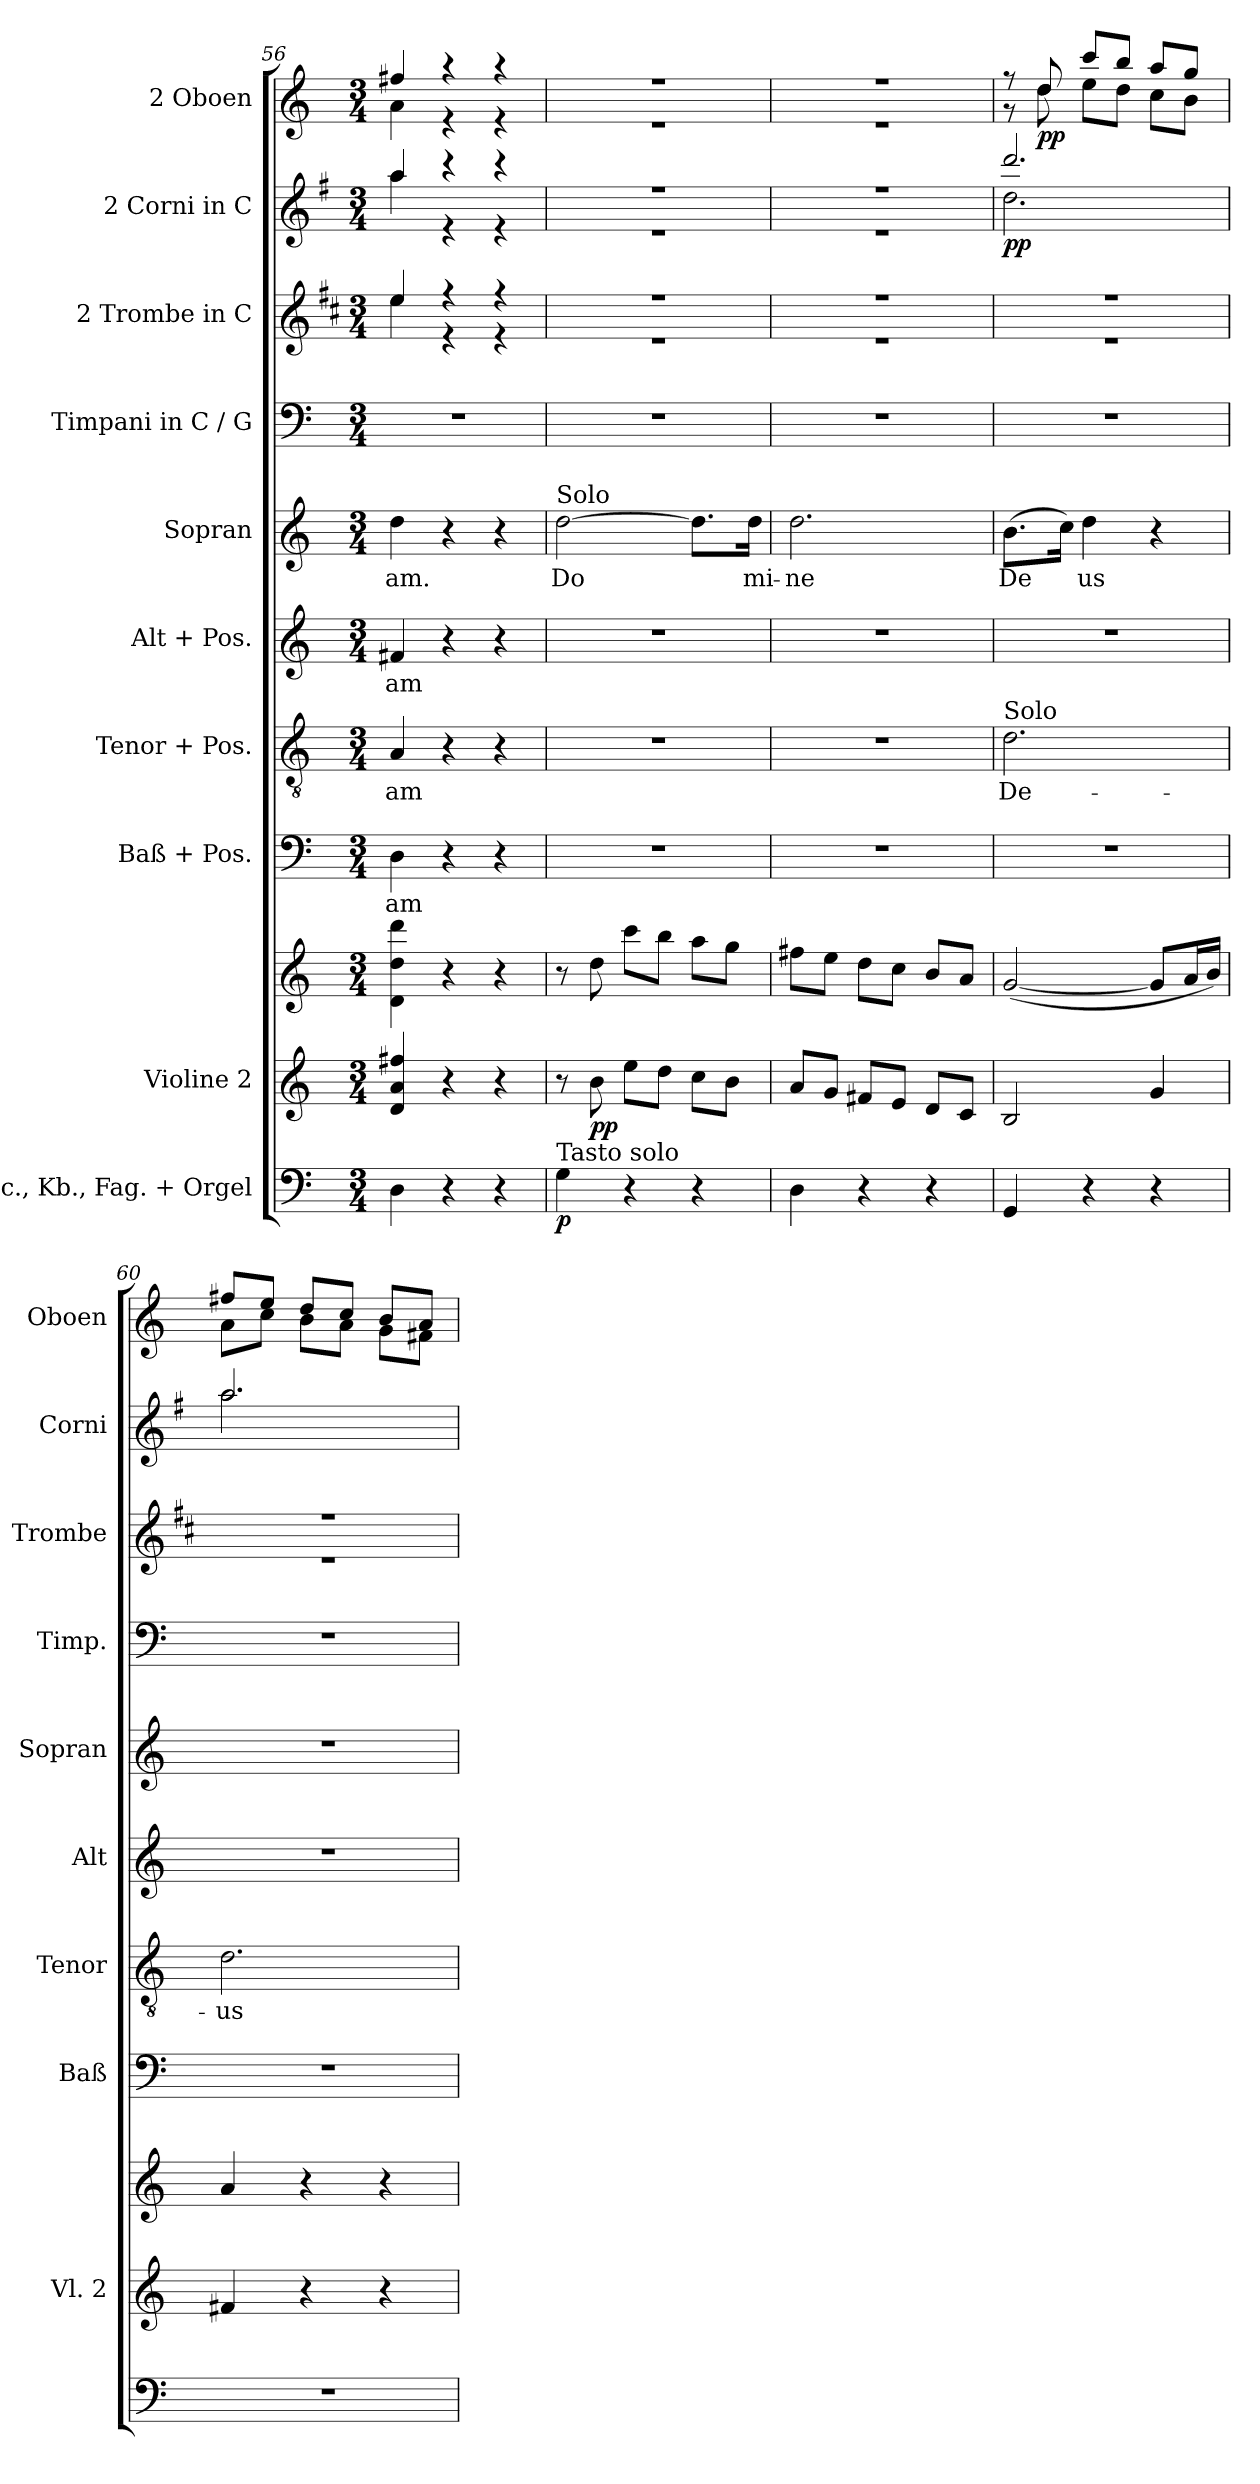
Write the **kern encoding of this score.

**kern	**dynam	**kern	**kern	**dynam	**kern	**text	**kern	**text	**kern	**text	**kern	**text	**kern	**kern	**kern	**dynam	**kern	**dynam
*part10	*part10	*part9	*part9	*part9	*part8	*part8	*part7	*part7	*part6	*part6	*part5	*part5	*part4	*part3	*part2	*part2	*part1	*part1
*staff11	*staff11	*staff10	*staff9	*staff9/10	*staff8	*staff8	*staff7	*staff7	*staff6	*staff6	*staff5	*staff5	*staff4	*staff3	*staff2	*staff2	*staff1	*staff1
*I"Vlc., Kb., Fag. + Orgel	*	*I"Violine 2	*	*	*I"Baß + Pos.	*	*I"Tenor + Pos.	*	*I"Alt + Pos.	*	*I"Sopran	*	*I"Timpani in C / G	*I"2 Trombe in C	*I"2 Corni in C	*	*I"2 Oboen	*
*	*	*I'Vl. 2	*	*	*I'Baß	*	*I'Tenor	*	*I'Alt	*	*I'Sopran	*	*I'Timp.	*I'Trombe	*I'Corni	*	*I'Oboen	*
!!LO:PB:g=z
*clefF4	*	*clefG2	*clefG2	*	*clefF4	*	*clefGv2	*	*clefG2	*	*clefG2	*	*clefF4	*clefG2	*clefG2	*	*clefG2	*
*	*	*	*	*	*	*	*	*	*	*	*	*	*	*ITrd1c2	*ITrd4c7	*	*	*
*k[]	*	*k[]	*k[]	*	*k[]	*	*k[]	*	*k[]	*	*k[]	*	*k[]	*k[]	*k[]	*	*k[]	*
*M3/4	*	*M3/4	*M3/4	*	*M3/4	*	*M3/4	*	*M3/4	*	*M3/4	*	*M3/4	*M3/4	*M3/4	*	*M3/4	*
=56	=56	=56	=56	=56	=56	=56	=56	=56	=56	=56	=56	=56	=56	=56	=56	=56	=56	=56
!	!	!	!	!	!	!LO:LY:b	!	!LO:LY:b	!	!LO:LY:b	!	!LO:LY:b	!	!	!	!	!	!
*	*	*	*	*	*	*	*	*	*	*	*	*	*	*^	*^	*	*^	*
4D\	.	4d/ 4a/ 4ff#X/	4d\ 4dd\ 4ddd\	.	4D\	am	4A/	am	4f#X/	am	4dd\	am.	2.r	4dd/	4dd\	4dd/	4dd\	.	4ff#X/	4a\	.
4r	.	4r	4r	.	4r	.	4r	.	4r	.	4r	.	.	4r	4r	4r	4r	.	4r	4r	.
4r	.	4r	4r	.	4r	.	4r	.	4r	.	4r	.	.	4r	4r	4r	4r	.	4r	4r	.
!!LO:PB:g=z	!!
=57	=57	=57	=57	=57	=57	=57	=57	=57	=57	=57	=57	=57	=57	=57	=57	=57	=57	=57	=57	=57	=57
!	!	!	!	!	!	!	!	!	!	!	!LO:TX:a:t=Solo	!	!	!	!	!	!	!	!	!	!
!LO:TX:a:t=Tasto solo	!	!	!	!	!	!	!	!	!	!	!	!	!	!	!	!	!	!	!	!	!
!	!LO:DY:b	!	!	!	!	!	!	!	!	!	!	!LO:LY:b	!	!	!	!	!	!	!	!	!
4G\	p	8r	8r	.	2.r	.	2.r	.	2.r	.	[2dd\	Do	2.r	2.r	2.r	2.r	2.r	.	2.r	2.r	.
!	!	!	!	!LO:DY:b=2	!	!	!	!	!	!	!	!	!	!	!	!	!	!	!	!	!
!	!	!	!	!LO:DY:n=1:b	!	!	!	!	!	!	!	!	!	!	!	!	!	!	!	!	!
.	.	8b\	8dd\	p p	.	.	.	.	.	.	.	.	.	.	.	.	.	.	.	.	.
4r	.	8ee\L	8ccc\L	.	.	.	.	.	.	.	.	.	.	.	.	.	.	.	.	.	.
.	.	8dd\J	8bb\J	.	.	.	.	.	.	.	.	.	.	.	.	.	.	.	.	.	.
4r	.	8cc\L	8aa\L	.	.	.	.	.	.	.	8.dd\L]	.	.	.	.	.	.	.	.	.	.
.	.	8b\J	8gg\J	.	.	.	.	.	.	.	.	.	.	.	.	.	.	.	.	.	.
!	!	!	!	!	!	!	!	!	!	!	!	!LO:LY:b	!	!	!	!	!	!	!	!	!
.	.	.	.	.	.	.	.	.	.	.	16dd\Jk	mi-	.	.	.	.	.	.	.	.	.
=58	=58	=58	=58	=58	=58	=58	=58	=58	=58	=58	=58	=58	=58	=58	=58	=58	=58	=58	=58	=58	=58
!	!	!	!	!	!	!	!	!	!	!	!	!LO:LY:b	!	!	!	!	!	!	!	!	!
4D\	.	8a/L	8ff#X\L	.	2.r	.	2.r	.	2.r	.	2.dd\	ne	2.r	2.r	2.r	2.r	2.r	.	2.r	2.r	.
.	.	8g/J	8ee\J	.	.	.	.	.	.	.	.	.	.	.	.	.	.	.	.	.	.
4r	.	8f#X/L	8dd\L	.	.	.	.	.	.	.	.	.	.	.	.	.	.	.	.	.	.
.	.	8e/J	8cc\J	.	.	.	.	.	.	.	.	.	.	.	.	.	.	.	.	.	.
4r	.	8d/L	8b/L	.	.	.	.	.	.	.	.	.	.	.	.	.	.	.	.	.	.
.	.	8c/J	8a/J	.	.	.	.	.	.	.	.	.	.	.	.	.	.	.	.	.	.
=59	=59	=59	=59	=59	=59	=59	=59	=59	=59	=59	=59	=59	=59	=59	=59	=59	=59	=59	=59	=59	=59
!	!	!	!	!	!	!	!LO:TX:a:t=Solo	!	!	!	!	!	!	!	!	!	!	!	!	!	!
!	!	!	!	!	!	!	!	!LO:LY:b	!	!	!	!LO:LY:b	!	!	!	!	!	!LO:DY:b	!	!	!
!	!	!	!	!	!	!	!	!	!	!	!	!	!	!	!	!	!	!LO:DY:n=1:b	!	!	!
4GG/	.	2B/	(<[2g/	.	2.r	.	2.d\	De-	2.r	.	(>8.b\L	De	2.r	2.r	2.r	2.gg/	2.g\	p p	8r	8r	.
!	!	!	!	!	!	!	!	!	!	!	!	!	!	!	!	!	!	!	!	!	!LO:DY:b
!	!	!	!	!	!	!	!	!	!	!	!	!	!	!	!	!	!	!	!	!	!LO:DY:n=1:b
.	.	.	.	.	.	.	.	.	.	.	.	.	.	.	.	.	.	.	8dd/	8dd\	p p
.	.	.	.	.	.	.	.	.	.	.	16cc\Jk)	.	.	.	.	.	.	.	.	.	.
!	!	!	!	!	!	!	!	!	!	!	!	!LO:LY:b	!	!	!	!	!	!	!	!	!
4r	.	.	.	.	.	.	.	.	.	.	4dd\	us	.	.	.	.	.	.	8ccc/L	8ee\L	.
.	.	.	.	.	.	.	.	.	.	.	.	.	.	.	.	.	.	.	8bb/J	8dd\J	.
4r	.	4g/	8g/L]	.	.	.	.	.	.	.	4r	.	.	.	.	.	.	.	8aa/L	8cc\L	.
.	.	.	16a/L	.	.	.	.	.	.	.	.	.	.	.	.	.	.	.	8gg/J	8b\J	.
.	.	.	16b/JJ)	.	.	.	.	.	.	.	.	.	.	.	.	.	.	.	.	.	.
=60	=60	=60	=60	=60	=60	=60	=60	=60	=60	=60	=60	=60	=60	=60	=60	=60	=60	=60	=60	=60	=60
!	!	!	!	!	!	!	!	!LO:LY:b	!	!	!	!	!	!	!	!	!	!	!	!	!
2.r	.	4f#X/	4a/	.	2.r	.	2.d\	us	2.r	.	2.r	.	2.r	2.r	2.r	2.dd/	2.dd\	.	8ff#X/L	8a\L	.
.	.	.	.	.	.	.	.	.	.	.	.	.	.	.	.	.	.	.	8ee/J	8cc\J	.
.	.	4r	4r	.	.	.	.	.	.	.	.	.	.	.	.	.	.	.	8dd/L	8b\L	.
.	.	.	.	.	.	.	.	.	.	.	.	.	.	.	.	.	.	.	8cc/J	8a\J	.
.	.	4r	4r	.	.	.	.	.	.	.	.	.	.	.	.	.	.	.	8b/L	8g\L	.
.	.	.	.	.	.	.	.	.	.	.	.	.	.	.	.	.	.	.	8a/J	8f#X\J	.
*	*	*	*	*	*	*	*	*	*	*	*	*	*	*v	*v	*	*	*	*v	*v	*
*	*	*	*	*	*	*	*	*	*	*	*	*	*	*	*v	*v	*	*	*
=	=	=	=	=	=	=	=	=	=	=	=	=	=	=	=	=	=	=
*-	*-	*-	*-	*-	*-	*-	*-	*-	*-	*-	*-	*-	*-	*-	*-	*-	*-	*-
